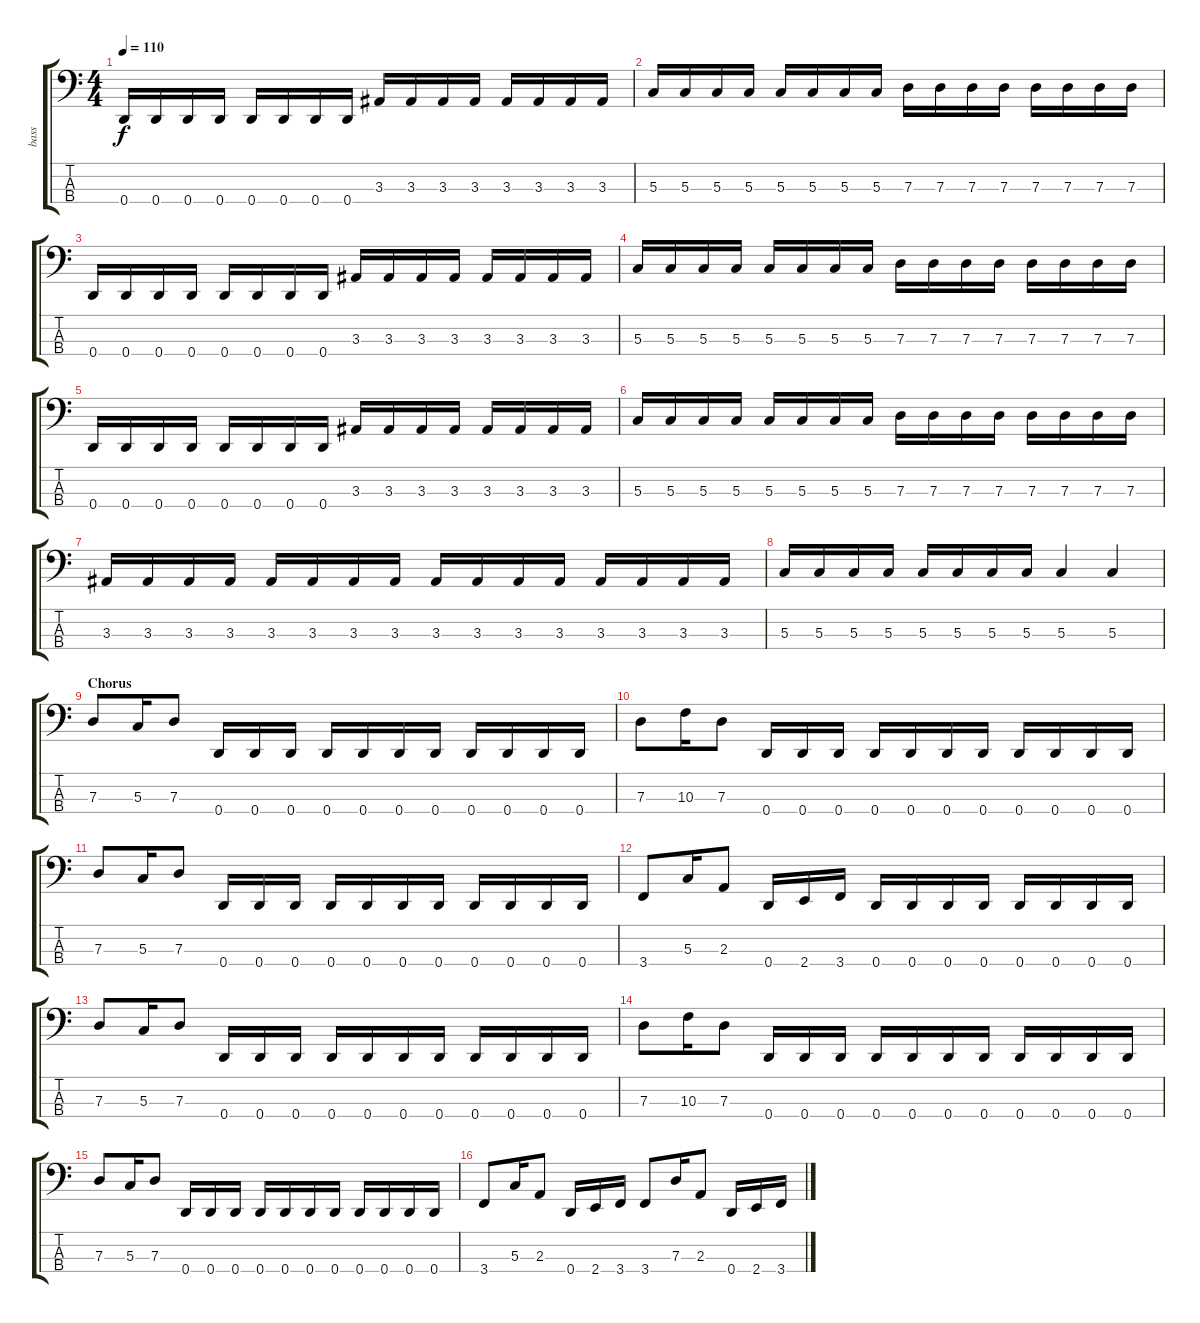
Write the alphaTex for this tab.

\track ("bass" "bass") {instrument electricbasspick}
\staff {score tabs}
\tuning (F2 C2 G1 D1) {hide}
\ts (4 4)
\tempo 110
\clef f4
\ks c
0.4.16{dy f} 0.4.16 0.4.16 0.4.16 0.4.16 0.4.16 0.4.16 0.4.16 3.3.16 3.3.16 3.3.16 3.3.16 3.3.16 3.3.16 3.3.16 3.3.16 |
5.3.16 5.3.16 5.3.16 5.3.16 5.3.16 5.3.16 5.3.16 5.3.16 7.3.16 7.3.16 7.3.16 7.3.16 7.3.16 7.3.16 7.3.16 7.3.16 |
0.4.16 0.4.16 0.4.16 0.4.16 0.4.16 0.4.16 0.4.16 0.4.16 3.3.16 3.3.16 3.3.16 3.3.16 3.3.16 3.3.16 3.3.16 3.3.16 |
5.3.16 5.3.16 5.3.16 5.3.16 5.3.16 5.3.16 5.3.16 5.3.16 7.3.16 7.3.16 7.3.16 7.3.16 7.3.16 7.3.16 7.3.16 7.3.16 |
0.4.16 0.4.16 0.4.16 0.4.16 0.4.16 0.4.16 0.4.16 0.4.16 3.3.16 3.3.16 3.3.16 3.3.16 3.3.16 3.3.16 3.3.16 3.3.16 |
5.3.16 5.3.16 5.3.16 5.3.16 5.3.16 5.3.16 5.3.16 5.3.16 7.3.16 7.3.16 7.3.16 7.3.16 7.3.16 7.3.16 7.3.16 7.3.16 |
3.3.16 3.3.16 3.3.16 3.3.16 3.3.16 3.3.16 3.3.16 3.3.16 3.3.16 3.3.16 3.3.16 3.3.16 3.3.16 3.3.16 3.3.16 3.3.16 |
5.3.16 5.3.16 5.3.16 5.3.16 5.3.16 5.3.16 5.3.16 5.3.16 5.3.4 5.3.4 |
\section ("" "Chorus")
7.3.8 5.3.16 7.3.8 0.4.16 0.4.16 0.4.16 0.4.16 0.4.16 0.4.16 0.4.16 0.4.16 0.4.16 0.4.16 0.4.16 |
7.3.8 10.3.16 7.3.8 0.4.16 0.4.16 0.4.16 0.4.16 0.4.16 0.4.16 0.4.16 0.4.16 0.4.16 0.4.16 0.4.16 |
7.3.8 5.3.16 7.3.8 0.4.16 0.4.16 0.4.16 0.4.16 0.4.16 0.4.16 0.4.16 0.4.16 0.4.16 0.4.16 0.4.16 |
3.4.8 5.3.16 2.3.8 0.4.16 2.4.16 3.4.16 0.4.16 0.4.16 0.4.16 0.4.16 0.4.16 0.4.16 0.4.16 0.4.16 |
7.3.8 5.3.16 7.3.8 0.4.16 0.4.16 0.4.16 0.4.16 0.4.16 0.4.16 0.4.16 0.4.16 0.4.16 0.4.16 0.4.16 |
7.3.8 10.3.16 7.3.8 0.4.16 0.4.16 0.4.16 0.4.16 0.4.16 0.4.16 0.4.16 0.4.16 0.4.16 0.4.16 0.4.16 |
7.3.8 5.3.16 7.3.8 0.4.16 0.4.16 0.4.16 0.4.16 0.4.16 0.4.16 0.4.16 0.4.16 0.4.16 0.4.16 0.4.16 |
3.4.8 5.3.16 2.3.8 0.4.16 2.4.16 3.4.16 3.4.8 7.3.16 2.3.8 0.4.16 2.4.16 3.4.16
